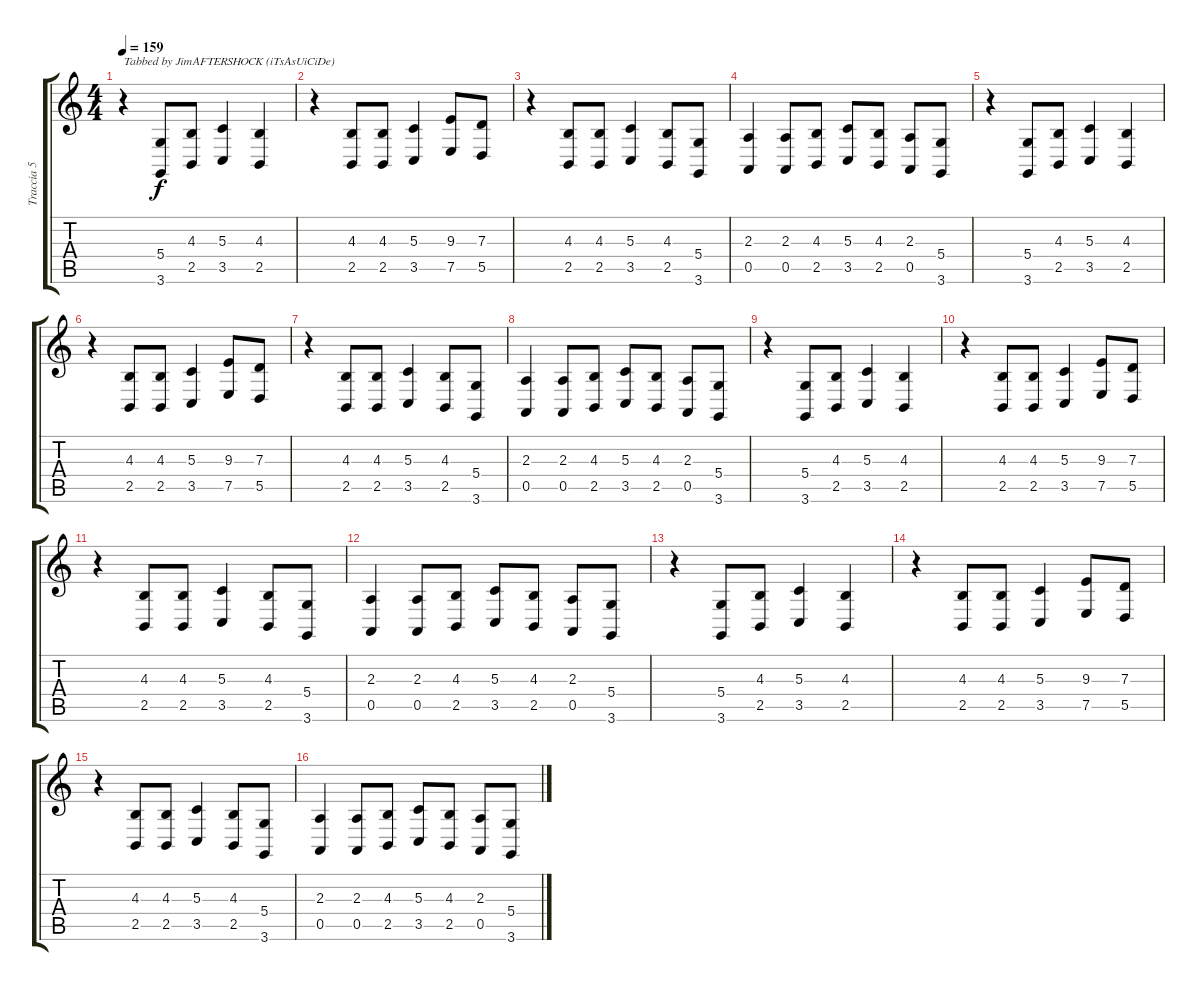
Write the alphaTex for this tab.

\track ("Traccia 5" "Traccia 5") {instrument lead1square}
\staff {score tabs}
\tuning (E4 B3 G3 D3 A2 E2) {hide}
\ts (4 4)
\tempo 159
\clef g2
\ks c
r.4{txt "Tabbed by JimAFTERSHOCK (iTsAsUiCiDe)" dy f instrument lead1square} (5.4 3.6).8 (4.3 2.5).8 (5.3 3.5).4 (4.3 2.5).4 |
r.4 (4.3 2.5).8 (4.3 2.5).8 (5.3 3.5).4 (9.3 7.5).8 (7.3 5.5).8 |
r.4 (4.3 2.5).8 (4.3 2.5).8 (5.3 3.5).4 (4.3 2.5).8 (5.4 3.6).8 |
(2.3 0.5).4 (2.3 0.5).8 (4.3 2.5).8 (5.3 3.5).8 (4.3 2.5).8 (2.3 0.5).8 (5.4 3.6).8 |
r.4 (5.4 3.6).8 (4.3 2.5).8 (5.3 3.5).4 (4.3 2.5).4 |
r.4 (4.3 2.5).8 (4.3 2.5).8 (5.3 3.5).4 (9.3 7.5).8 (7.3 5.5).8 |
r.4 (4.3 2.5).8 (4.3 2.5).8 (5.3 3.5).4 (4.3 2.5).8 (5.4 3.6).8 |
(2.3 0.5).4 (2.3 0.5).8 (4.3 2.5).8 (5.3 3.5).8 (4.3 2.5).8 (2.3 0.5).8 (5.4 3.6).8 |
r.4 (5.4 3.6).8 (4.3 2.5).8 (5.3 3.5).4 (4.3 2.5).4 |
r.4 (4.3 2.5).8 (4.3 2.5).8 (5.3 3.5).4 (9.3 7.5).8 (7.3 5.5).8 |
r.4 (4.3 2.5).8 (4.3 2.5).8 (5.3 3.5).4 (4.3 2.5).8 (5.4 3.6).8 |
(2.3 0.5).4 (2.3 0.5).8 (4.3 2.5).8 (5.3 3.5).8 (4.3 2.5).8 (2.3 0.5).8 (5.4 3.6).8 |
r.4 (5.4 3.6).8 (4.3 2.5).8 (5.3 3.5).4 (4.3 2.5).4 |
r.4 (4.3 2.5).8 (4.3 2.5).8 (5.3 3.5).4 (9.3 7.5).8 (7.3 5.5).8 |
r.4 (4.3 2.5).8 (4.3 2.5).8 (5.3 3.5).4 (4.3 2.5).8 (5.4 3.6).8 |
(2.3 0.5).4 (2.3 0.5).8 (4.3 2.5).8 (5.3 3.5).8 (4.3 2.5).8 (2.3 0.5).8 (5.4 3.6).8
